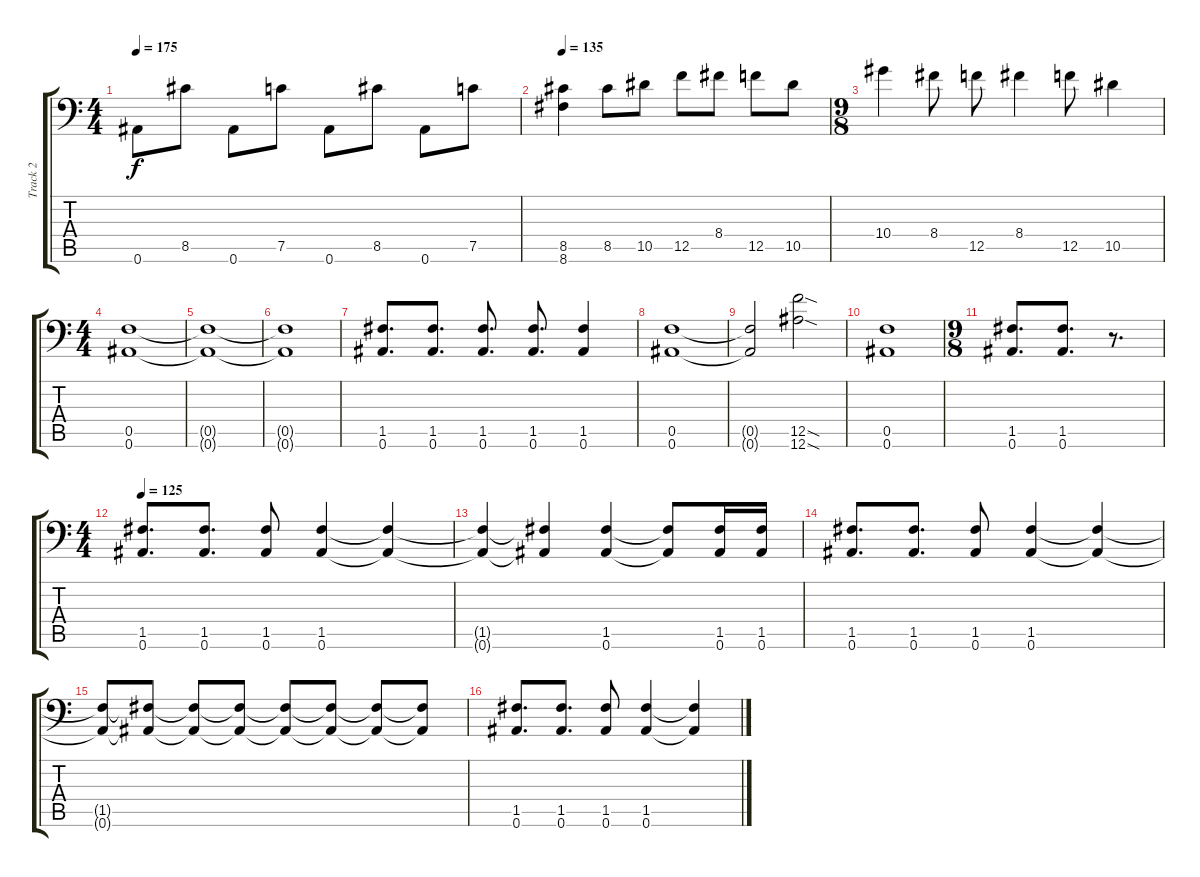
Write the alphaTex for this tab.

\track ("Track 2" "Track 2") {instrument distortionguitar}
\staff {score tabs}
\tuning (C4 G3 Eb3 Bb2 F2 Bb1) {hide}
\ts (4 4)
\tempo 175
\clef f4
\ks c
0.6.8{dy f} 8.5.8 0.6.8 7.5.8 0.6.8 8.5.8 0.6.8 7.5.8 |
\tempo 135
(8.5 8.6).4 8.5.8 10.5.8 12.5.8 8.4.8 12.5.8 10.5.8 |
\ts (9 8)
10.4.4 8.4.8 12.5.8 8.4.4 12.5.8 10.5.4 |
\ts (4 4)
(0.5 0.6).1 |
(0.5{t} 0.6{t}).1 |
(0.5{t} 0.6{t}).1 |
(1.5 0.6).8{d} (1.5 0.6).8{d} (1.5 0.6).8{d} (1.5 0.6).8{d} (1.5 0.6).4 |
(0.5 0.6).1 |
(0.5{t} 0.6{t}).2 (12.5{sod} 12.6{sod}).2 |
(0.5 0.6).1 |
\ts (9 8)
(1.5 0.6).8{d} (1.5 0.6).8{d} r.8{d} |
\ts (4 4)
\tempo 125
(1.5 0.6).8{d} (1.5 0.6).8{d} (1.5 0.6).8 (1.5 0.6).4 (1.5{t} 0.6{t}).4 |
(1.5{t} 0.6{t}).4 (1.5{t} 0.6{t}).4 (1.5 0.6).4 (1.5{t} 0.6{t}).8 (1.5 0.6).16 (1.5 0.6).16 |
(1.5 0.6).8{d} (1.5 0.6).8{d} (1.5 0.6).8 (1.5 0.6).4 (1.5{t} 0.6{t}).4 |
(1.5{t} 0.6{t}).8 (1.5{t} 0.6{t}).8 (1.5{t} 0.6{t}).8 (1.5{t} 0.6{t}).8 (1.5{t} 0.6{t}).8 (1.5{t} 0.6{t}).8 (1.5{t} 0.6{t}).8 (1.5{t} 0.6{t}).8 |
(1.5 0.6).8{d} (1.5 0.6).8{d} (1.5 0.6).8 (1.5 0.6).4 (1.5{t} 0.6{t}).4
